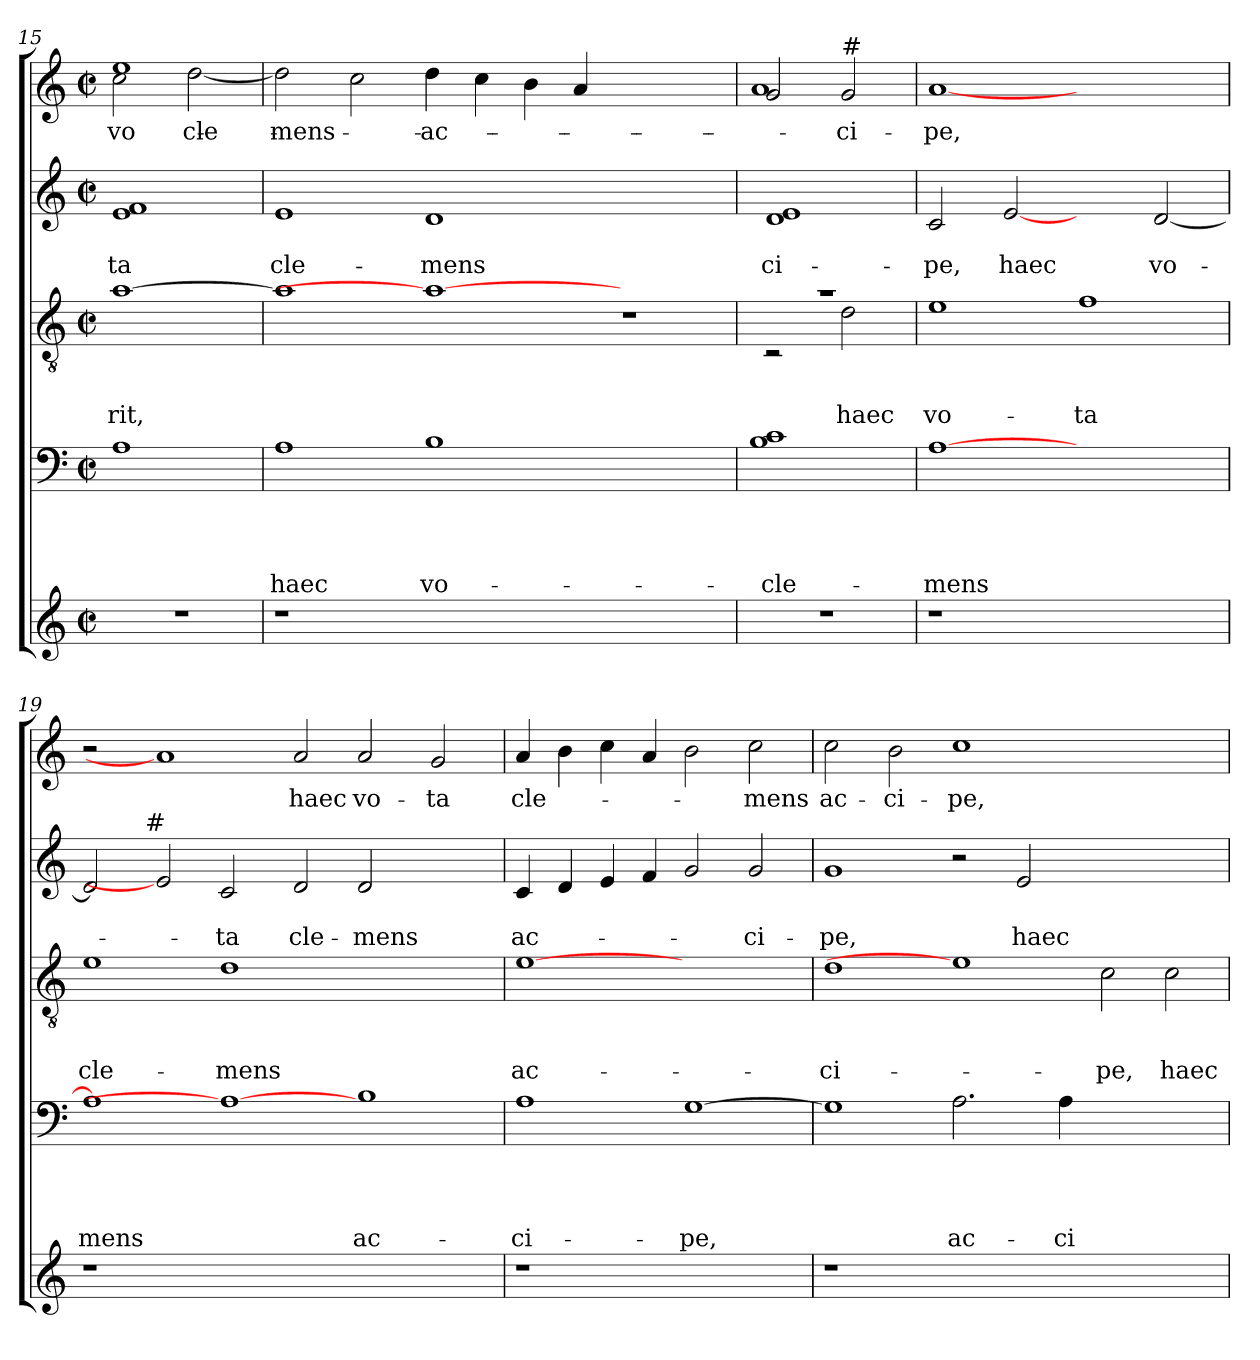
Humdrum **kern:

**kern	**kern	**text	**text	**text	**text	**kern	**text	**text	**text	**kern	**text	**text	**kern	**text
*part5	*part4	*part4	*part4	*part4	*part4	*part3	*part3	*part3	*part3	*part2	*part2	*part2	*part1	*part1
*staff5	*staff4	*staff4	*staff4	*staff4	*staff4	*staff3	*staff3	*staff3	*staff3	*staff2	*staff2	*staff2	*staff1	*staff1
*clefG2	*clefF4	*	*	*	*	*clefGv2	*	*	*	*clefG2	*	*	*clefG2	*
*k[]	*k[]	*	*	*	*	*k[]	*	*	*	*k[]	*	*	*k[]	*
*C:	*C:	*	*	*	*	*C:	*	*	*	*C:	*	*	*C:	*
*M2/2	*M2/2	*	*	*	*	*M2/2	*	*	*	*M2/2	*	*	*M2/2	*
*met(c|)	*met(c|)	*	*	*	*	*met(c|)	*	*	*	*met(c|)	*	*	*met(c|)	*
=15	=15	=15	=15	=15	=15	=15	=15	=15	=15	=15	=15	=15	=15	=15
!	!	!	!	!	!	!	!	!	!LO:LY:b	!	!	!LO:LY:b	!	!LO:LY:b:rj
*	*	*	*	*	*	*	*	*	*	*	*	*	*^	*
!	!	!	!	!	!	!	!	!	!	!	!	!	!	!	!LO:LY:b
1r	1A	.	.	.	.	[>1a	.	.	-rit,	1e 1f	.	-ta	1ee	2cc\	vo-
!	!	!	!	!	!	!	!	!	!	!	!	!	!	!	!LO:LY:b
.	.	.	.	.	.	.	.	.	.	.	.	.	.	[>2dd\	-cle-
=16	=16	=16	=16	=16	=16	=16	=16	=16	=16	=16	=16	=16	=16	=16	=16
!	!	!	!	!	!LO:LY:b	!	!	!	!	!	!	!LO:LY:b	!	!	!LO:LY:b
*	*	*	*	*	*	*	*	*	*	*	*	*	*v	*v	*
1r	1A	.	.	.	haec	1a]	.	.	.	1e	.	cle-	2dd\]	-mens
.	.	.	.	.	.	.	.	.	.	.	.	.	2cc\	.
!	!	!	!	!	!LO:LY:b	!	!	!	!	!	!	!LO:LY:b	!	!LO:LY:b
0ryy	1B	.	.	.	vo-	1a_	.	.	.	1d	.	-mens	4dd\	ac-
.	.	.	.	.	.	.	.	.	.	.	.	.	4cc\	.
.	.	.	.	.	.	.	.	.	.	.	.	.	4b\	.
.	.	.	.	.	.	.	.	.	.	.	.	.	4a/	.
.	1ryy	.	.	.	.	1r	.	.	.	1ryy	.	.	1ryy	.
=17	=17	=17	=17	=17	=17	=17	=17	=17	=17	=17	=17	=17	=17	=17
!	!	!	!	!	!LO:LY:b	!	!	!	!	!	!	!LO:LY:b	!	!
*	*	*	*	*	*	*^	*	*	*	*	*	*	*^	*
1r	1B 1c	.	.	.	cle-	1ra	2rC	.	.	.	1d 1e	.	-ci-	2g/	1a	.
!	!	!	!	!	!	!	!	!	!	!	!	!	!	!LO:TX:a:t=#	!	!
!	!	!	!	!	!	!	!	!	!	!LO:LY:b	!	!	!	!	!	!LO:LY:b
.	.	.	.	.	.	.	2d\	.	.	haec	.	.	.	2g/	.	-ci-
*	*	*	*	*	*	*	*	*	*	*	*	*	*	*v	*v	*
=18	=18	=18	=18	=18	=18	=18	=18	=18	=18	=18	=18	=18	=18	=18	=18
!	!	!	!	!	!LO:LY:b	!	!	!	!	!LO:LY:b	!	!	!LO:LY:b	!	!LO:LY:b
*	*	*	*	*	*	*v	*v	*	*	*	*	*	*	*	*
1r	[>1A	.	.	.	-mens	1e	.	.	vo-	2c/	.	-pe,	[1a	-pe,
!	!	!	!	!	!	!	!	!	!	!	!	!LO:LY:b	!	!
.	.	.	.	.	.	.	.	.	.	[2e	.	haec	.	.
!	!	!	!	!	!	!	!	!	!LO:LY:b	!	!	!	!	!
1ryy	1ryy	.	.	.	.	1f	.	.	-ta	2ryy	.	.	1ryy	.
!	!	!	!	!	!	!	!	!	!	!	!	!LO:LY:b	!	!
.	.	.	.	.	.	.	.	.	.	[>2d/	.	vo-	.	.
!!LO:PB:g=z
=19	=19	=19	=19	=19	=19	=19	=19	=19	=19	=19	=19	=19	=19	=19
!	!	!	!	!	!LO:LY:b	!	!	!	!LO:LY:b	!	!	!	!	!
*	*	*	*	*	*	*	*	*	*	*^	*	*	*	*
1r	1A]	.	.	.	mens	1e	.	.	cle-	2d/]	4...ryy	.	.	2r	.
!	!	!	!	!	!	!	!	!	!	!	!LO:TX:a:t=#	!	!	!	!
.	.	.	.	.	.	.	.	.	.	.	1ryy	.	.	.	.
.	.	.	.	.	.	.	.	.	.	2e]	.	.	.	1a]	.
!	!	!	!	!	!	!	!	!	!LO:LY:b	!	!	!	!LO:LY:b	!	!
0ryy	1A_	.	.	.	.	1d	.	.	-mens	2c/	.	.	-ta	.	.
.	.	.	.	.	.	.	.	.	.	.	1ryy	.	.	.	.
!	!	!	!	!	!	!	!	!	!	!	!	!	!LO:LY:b	!	!LO:LY:b
.	.	.	.	.	.	.	.	.	.	2d/	.	.	cle-	2a/	haec
!	!	!	!	!	!LO:LY:b	!	!	!	!	!	!	!	!LO:LY:b	!	!LO:LY:b
.	1B	.	.	.	ac-	1ryy	.	.	.	2d/	.	.	-mens	2a/	vo-
.	.	.	.	.	.	.	.	.	.	.	2ryy	.	.	.	.
!	!	!	!	!	!	!	!	!	!	!	!	!	!	!	!LO:LY:b
.	.	.	.	.	.	.	.	.	.	2ryy	.	.	.	2g/	-ta
.	.	.	.	.	.	.	.	.	.	.	32ryy	.	.	.	.
=20	=20	=20	=20	=20	=20	=20	=20	=20	=20	=20	=20	=20	=20	=20	=20
!	!	!	!	!	!LO:LY:b	!	!	!	!LO:LY:b:rj	!	!	!	!LO:LY:b	!	!LO:LY:b
*	*	*	*	*	*	*	*	*	*	*v	*v	*	*	*	*
1r	1A	.	.	.	-ci-	[1e	.	.	ac-	4c/	.	ac-	4a/	cle-
.	.	.	.	.	.	.	.	.	.	4d/	.	.	4b\	.
.	.	.	.	.	.	.	.	.	.	4e/	.	.	4cc\	.
.	.	.	.	.	.	.	.	.	.	4f/	.	.	4a/	.
!	!	!	!	!	!LO:LY:b	!	!	!	!	!	!	!	!	!
1ryy	[>1G	.	.	.	-pe,	1ryy	.	.	.	2g/	.	.	2b\	.
!	!	!	!	!	!	!	!	!	!	!	!	!LO:LY:b	!	!LO:LY:b
.	.	.	.	.	.	.	.	.	.	2g/	.	-ci-	2cc\	-mens
=21	=21	=21	=21	=21	=21	=21	=21	=21	=21	=21	=21	=21	=21	=21
!	!	!	!	!	!	!	!	!	!LO:LY:b	!	!	!LO:LY:b	!	!LO:LY:b
1r	1G]	.	.	.	.	1d	.	.	-ci-	1g	.	-pe,	2cc\	ac-
!	!	!	!	!	!	!	!	!	!	!	!	!	!	!LO:LY:b
.	.	.	.	.	.	.	.	.	.	.	.	.	2b\	-ci-
!	!	!	!	!	!LO:LY:b	!	!	!	!	!	!	!	!	!LO:LY:b
0ryy	2.A\	.	.	.	ac-	1e]	.	.	.	2r	.	.	1cc	-pe,
!	!	!	!	!	!	!	!	!	!	!	!	!LO:LY:b	!	!
.	.	.	.	.	.	.	.	.	.	2e/	.	haec	.	.
!	!	!	!	!	!LO:LY:b	!	!	!	!	!	!	!	!	!
.	4A\	.	.	.	-ci-	.	.	.	.	.	.	.	.	.
!	!	!	!	!	!	!	!	!	!LO:LY:b	!	!	!	!	!
.	1ryy	.	.	.	.	2c\	.	.	-pe,	1ryy	.	.	1ryy	.
!	!	!	!	!	!	!	!	!	!LO:LY:b	!	!	!	!	!
.	.	.	.	.	.	2c\	.	.	haec	.	.	.	.	.
=	=	=	=	=	=	=	=	=	=	=	=	=	=	=
*-	*-	*-	*-	*-	*-	*-	*-	*-	*-	*-	*-	*-	*-	*-
